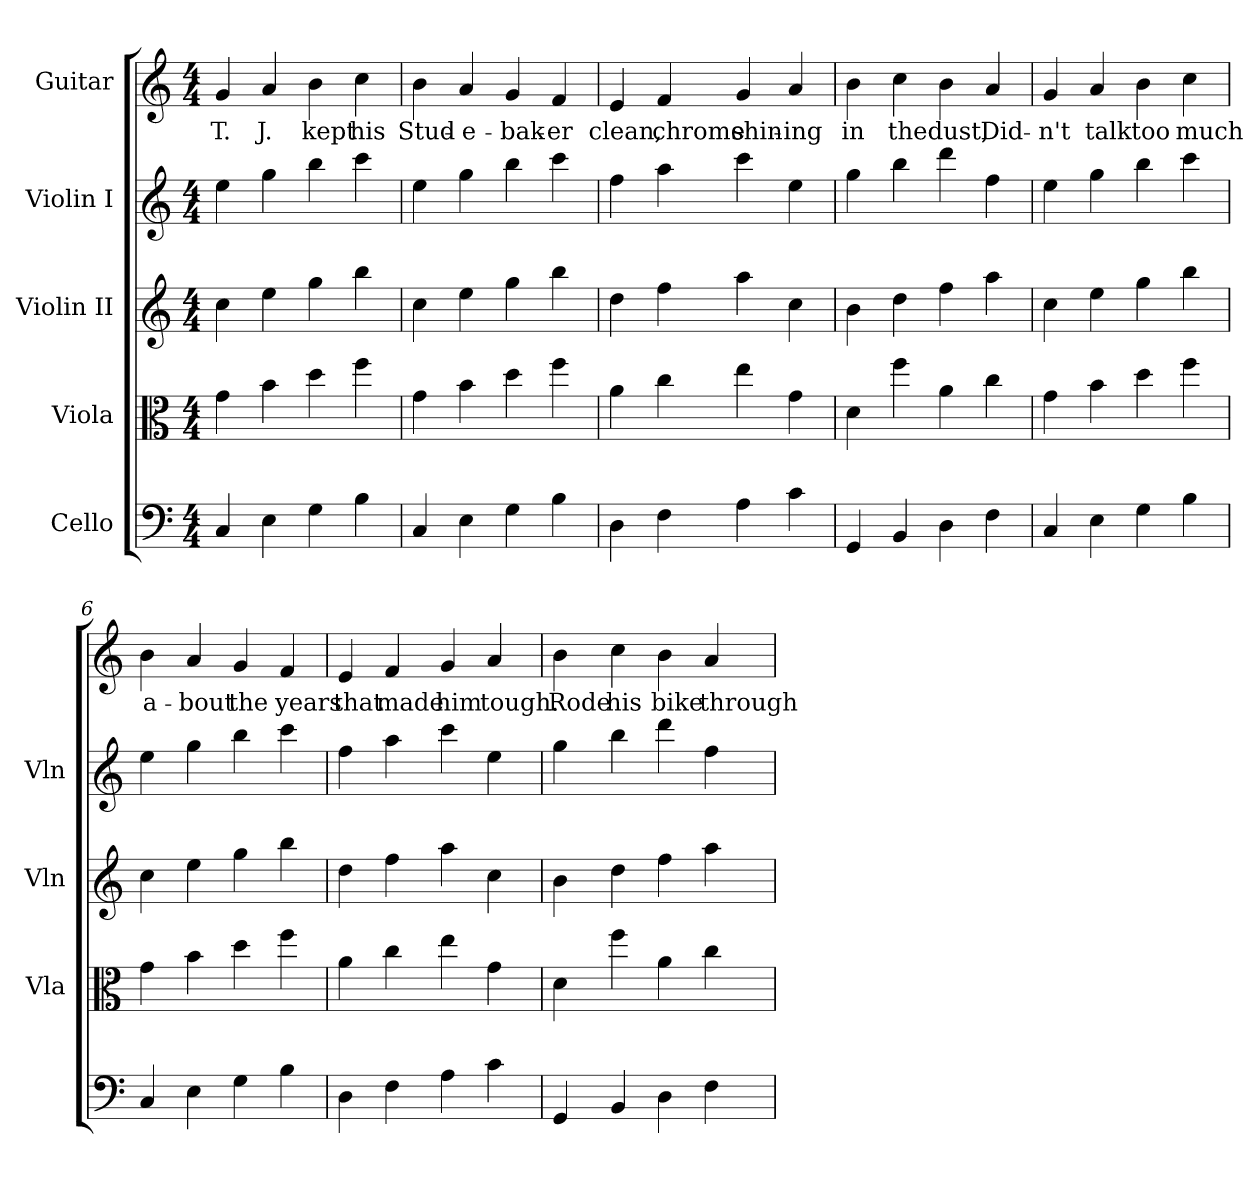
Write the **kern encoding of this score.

**kern	**kern	**kern	**kern	**kern	**text
*part5	*part4	*part3	*part2	*part1	*part1
*staff5	*staff4	*staff3	*staff2	*staff1	*staff1
*I"Cello	*I"Viola	*I"Violin II	*I"Violin I	*I"Guitar	*
*	*I'Vla	*I'Vln	*I'Vln	*	*
*clefF4	*clefC3	*clefG2	*clefG2	*clefG2	*
*k[]	*k[]	*k[]	*k[]	*k[]	*
*M4/4	*M4/4	*M4/4	*M4/4	*M4/4	*
=1	=1	=1	=1	=1	=1
4C	4g	4cc	4ee	4g	T.
4E	4b	4ee	4gg	4a	J.
4G	4dd	4gg	4bb	4b	kept
4B	4ff	4bb	4ccc	4cc	his
=2	=2	=2	=2	=2	=2
4C	4g	4cc	4ee	4b	Stud-
4E	4b	4ee	4gg	4a	e-
4G	4dd	4gg	4bb	4g	bak-
4B	4ff	4bb	4ccc	4f	er
=3	=3	=3	=3	=3	=3
4D	4a	4dd	4ff	4e	clean,
4F	4cc	4ff	4aa	4f	chrome
4A	4ee	4aa	4ccc	4g	shin-
4c	4g	4cc	4ee	4a	ing
=4	=4	=4	=4	=4	=4
4GG	4d	4b	4gg	4b	in
4BB	4ff	4dd	4bb	4cc	the
4D	4a	4ff	4ddd	4b	dust,
4F	4cc	4aa	4ff	4a	Did-
=5	=5	=5	=5	=5	=5
4C	4g	4cc	4ee	4g	n't
4E	4b	4ee	4gg	4a	talk
4G	4dd	4gg	4bb	4b	too
4B	4ff	4bb	4ccc	4cc	much
=6	=6	=6	=6	=6	=6
4C	4g	4cc	4ee	4b	a-
4E	4b	4ee	4gg	4a	bout
4G	4dd	4gg	4bb	4g	the
4B	4ff	4bb	4ccc	4f	years
=7	=7	=7	=7	=7	=7
4D	4a	4dd	4ff	4e	that
4F	4cc	4ff	4aa	4f	made
4A	4ee	4aa	4ccc	4g	him
4c	4g	4cc	4ee	4a	tough.
=8	=8	=8	=8	=8	=8
4GG	4d	4b	4gg	4b	Rode
4BB	4ff	4dd	4bb	4cc	his
4D	4a	4ff	4ddd	4b	bike
4F	4cc	4aa	4ff	4a	through
=	=	=	=	=	=
*-	*-	*-	*-	*-	*-
